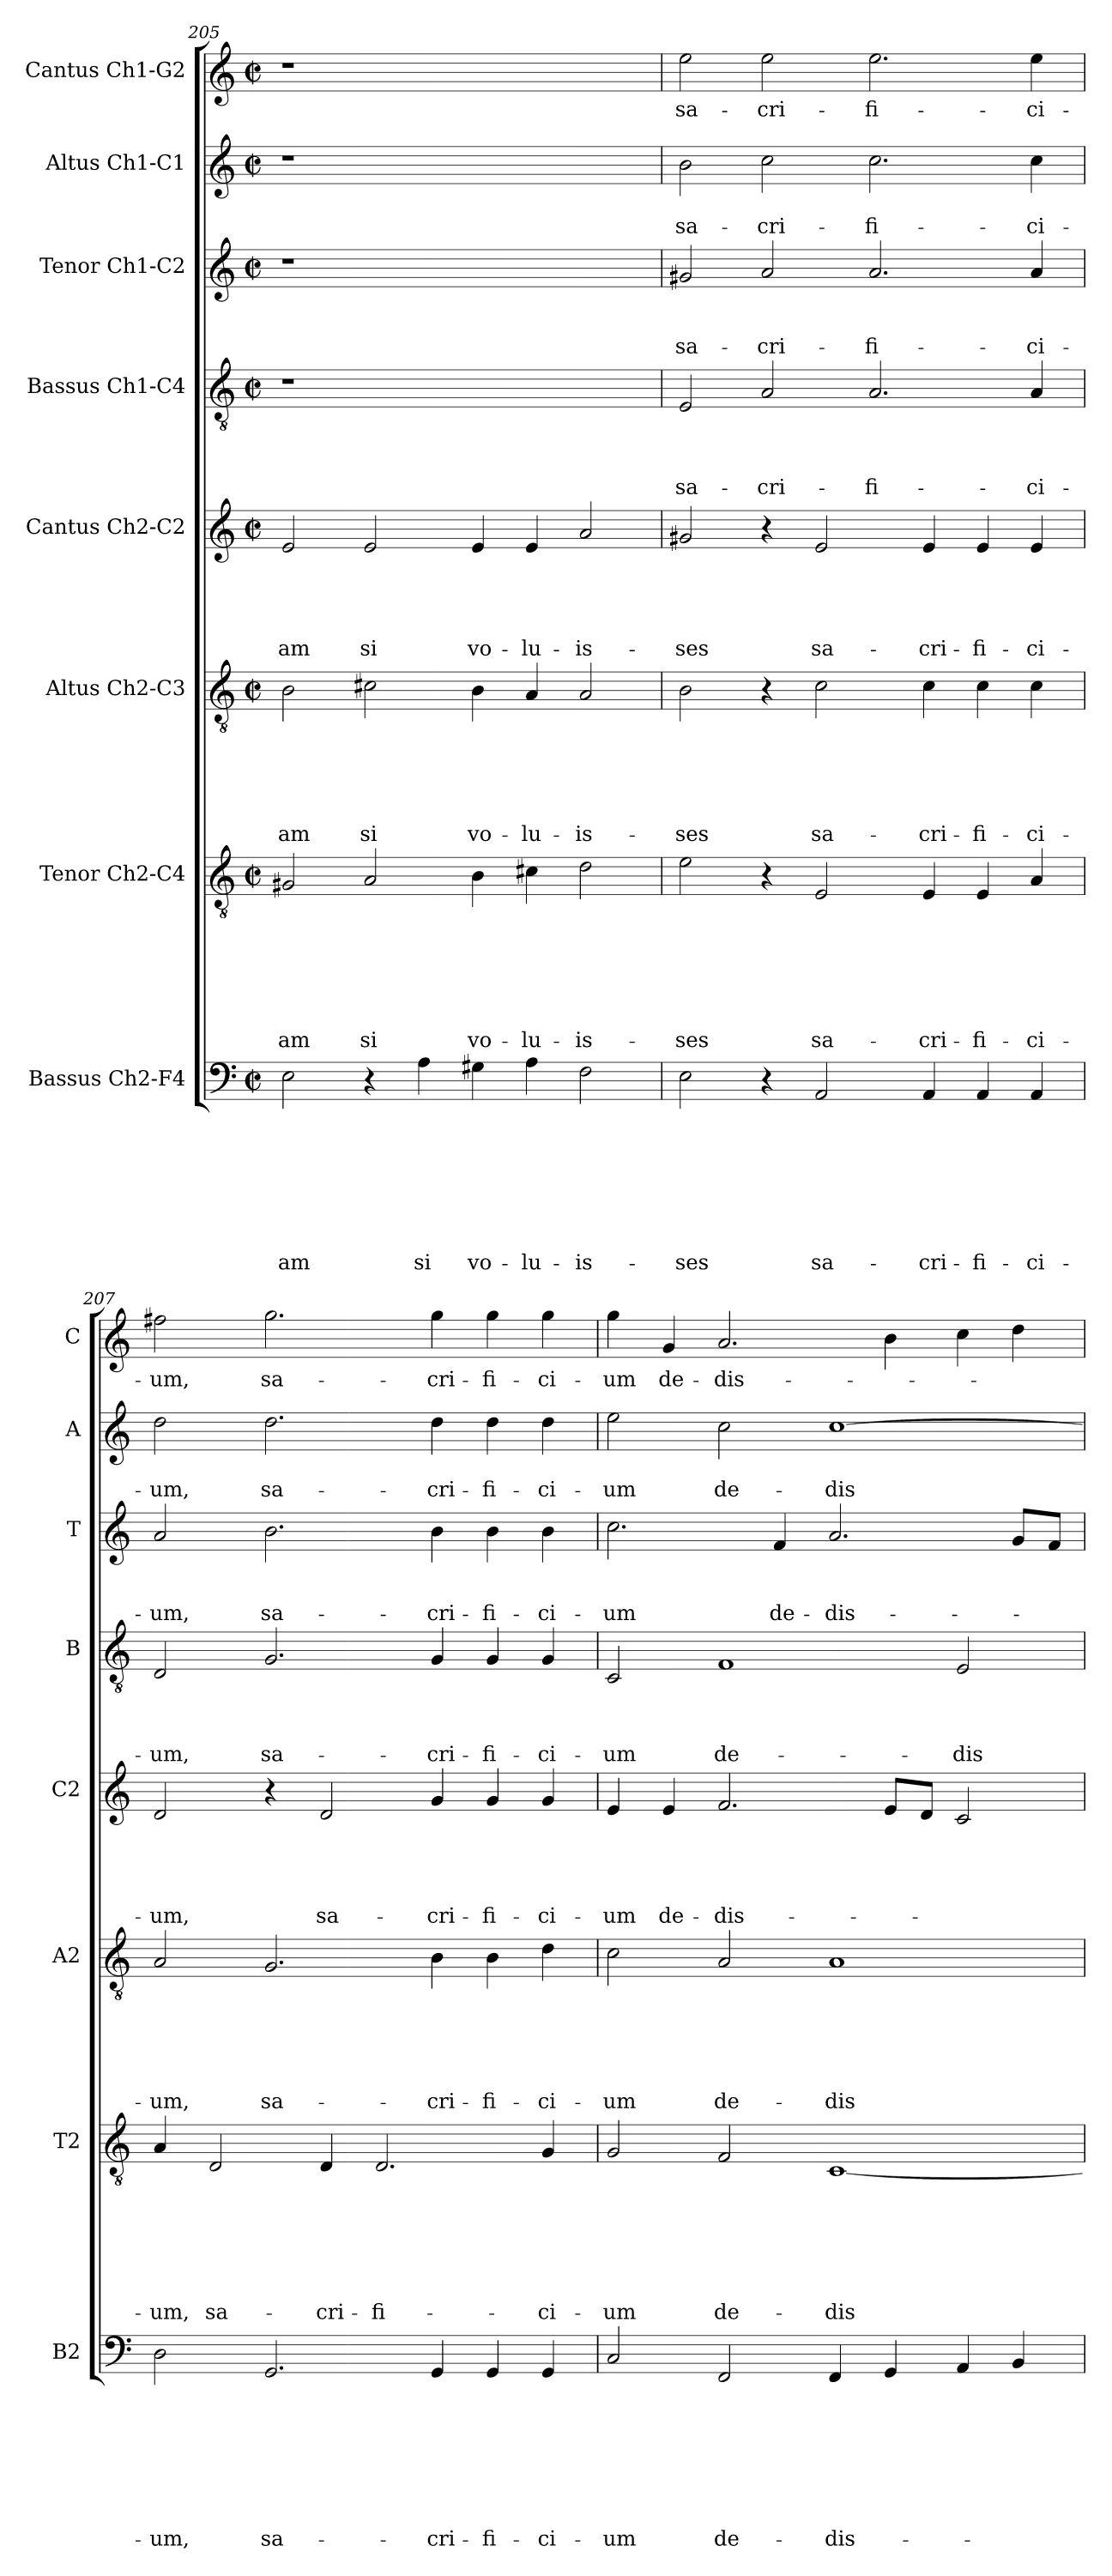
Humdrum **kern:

**kern	**text	**text	**text	**text	**text	**text	**text	**text	**kern	**text	**text	**text	**text	**text	**text	**text	**kern	**text	**text	**text	**text	**text	**text	**kern	**text	**text	**text	**text	**text	**kern	**text	**text	**text	**text	**kern	**text	**text	**text	**kern	**text	**text	**kern	**text
*part8	*part8	*part8	*part8	*part8	*part8	*part8	*part8	*part8	*part7	*part7	*part7	*part7	*part7	*part7	*part7	*part7	*part6	*part6	*part6	*part6	*part6	*part6	*part6	*part5	*part5	*part5	*part5	*part5	*part5	*part4	*part4	*part4	*part4	*part4	*part3	*part3	*part3	*part3	*part2	*part2	*part2	*part1	*part1
*staff8	*staff8	*staff8	*staff8	*staff8	*staff8	*staff8	*staff8	*staff8	*staff7	*staff7	*staff7	*staff7	*staff7	*staff7	*staff7	*staff7	*staff6	*staff6	*staff6	*staff6	*staff6	*staff6	*staff6	*staff5	*staff5	*staff5	*staff5	*staff5	*staff5	*staff4	*staff4	*staff4	*staff4	*staff4	*staff3	*staff3	*staff3	*staff3	*staff2	*staff2	*staff2	*staff1	*staff1
*I"Bassus Ch2-F4	*	*	*	*	*	*	*	*	*I"Tenor Ch2-C4	*	*	*	*	*	*	*	*I"Altus Ch2-C3	*	*	*	*	*	*	*I"Cantus Ch2-C2	*	*	*	*	*	*I"Bassus Ch1-C4	*	*	*	*	*I"Tenor Ch1-C2	*	*	*	*I"Altus Ch1-C1	*	*	*I"Cantus Ch1-G2	*
*I'B2	*	*	*	*	*	*	*	*	*I'T2	*	*	*	*	*	*	*	*I'A2	*	*	*	*	*	*	*I'C2	*	*	*	*	*	*I'B	*	*	*	*	*I'T	*	*	*	*I'A	*	*	*I'C	*
*clefF4	*	*	*	*	*	*	*	*	*clefGv2	*	*	*	*	*	*	*	*clefGv2	*	*	*	*	*	*	*clefG2	*	*	*	*	*	*clefGv2	*	*	*	*	*clefG2	*	*	*	*clefG2	*	*	*clefG2	*
*k[]	*	*	*	*	*	*	*	*	*k[]	*	*	*	*	*	*	*	*k[]	*	*	*	*	*	*	*k[]	*	*	*	*	*	*k[]	*	*	*	*	*k[]	*	*	*	*k[]	*	*	*k[]	*
*C:	*	*	*	*	*	*	*	*	*C:	*	*	*	*	*	*	*	*C:	*	*	*	*	*	*	*C:	*	*	*	*	*	*C:	*	*	*	*	*C:	*	*	*	*C:	*	*	*C:	*
*M2/2	*	*	*	*	*	*	*	*	*M2/2	*	*	*	*	*	*	*	*M2/2	*	*	*	*	*	*	*M2/2	*	*	*	*	*	*M2/2	*	*	*	*	*M2/2	*	*	*	*M2/2	*	*	*M2/2	*
*met(c|)	*	*	*	*	*	*	*	*	*met(c|)	*	*	*	*	*	*	*	*met(c|)	*	*	*	*	*	*	*met(c|)	*	*	*	*	*	*met(c|)	*	*	*	*	*met(c|)	*	*	*	*met(c|)	*	*	*met(c|)	*
=205	=205	=205	=205	=205	=205	=205	=205	=205	=205	=205	=205	=205	=205	=205	=205	=205	=205	=205	=205	=205	=205	=205	=205	=205	=205	=205	=205	=205	=205	=205	=205	=205	=205	=205	=205	=205	=205	=205	=205	=205	=205	=205	=205
!	!	!	!	!	!	!	!	!LO:LY:b	!	!	!	!	!	!	!	!LO:LY:b	!	!	!	!	!	!	!LO:LY:b	!	!	!	!	!	!LO:LY:b	!	!	!	!	!	!	!	!	!	!	!	!	!	!
2E\	.	.	.	.	.	.	.	-am	2G#X/	.	.	.	.	.	.	-am	2B\	.	.	.	.	.	-am	2e/	.	.	.	.	-am	1r	.	.	.	.	1r	.	.	.	1r	.	.	1r	.
!	!	!	!	!	!	!	!	!	!	!	!	!	!	!	!	!LO:LY:b	!	!	!	!	!	!	!LO:LY:b	!	!	!	!	!	!LO:LY:b	!	!	!	!	!	!	!	!	!	!	!	!	!	!
4r	.	.	.	.	.	.	.	.	2A/	.	.	.	.	.	.	si	2c#X\	.	.	.	.	.	si	2e/	.	.	.	.	si	.	.	.	.	.	.	.	.	.	.	.	.	.	.
!	!	!	!	!	!	!	!	!LO:LY:b	!	!	!	!	!	!	!	!	!	!	!	!	!	!	!	!	!	!	!	!	!	!	!	!	!	!	!	!	!	!	!	!	!	!	!
4A\	.	.	.	.	.	.	.	si	.	.	.	.	.	.	.	.	.	.	.	.	.	.	.	.	.	.	.	.	.	.	.	.	.	.	.	.	.	.	.	.	.	.	.
!	!	!	!	!	!	!	!	!LO:LY:b	!	!	!	!	!	!	!	!LO:LY:b	!	!	!	!	!	!	!LO:LY:b	!	!	!	!	!	!LO:LY:b	!	!	!	!	!	!	!	!	!	!	!	!	!	!
4G#X\	.	.	.	.	.	.	.	vo-	4B\	.	.	.	.	.	.	vo-	4B\	.	.	.	.	.	vo-	4e/	.	.	.	.	vo-	1ryy	.	.	.	.	1ryy	.	.	.	1ryy	.	.	1ryy	.
!	!	!	!	!	!	!	!	!LO:LY:b	!	!	!	!	!	!	!	!LO:LY:b	!	!	!	!	!	!	!LO:LY:b	!	!	!	!	!	!LO:LY:b	!	!	!	!	!	!	!	!	!	!	!	!	!	!
4A\	.	.	.	.	.	.	.	-lu-	4c#X\	.	.	.	.	.	.	-lu-	4A/	.	.	.	.	.	-lu-	4e/	.	.	.	.	-lu-	.	.	.	.	.	.	.	.	.	.	.	.	.	.
!	!	!	!	!	!	!	!	!LO:LY:b	!	!	!	!	!	!	!	!LO:LY:b	!	!	!	!	!	!	!LO:LY:b	!	!	!	!	!	!LO:LY:b	!	!	!	!	!	!	!	!	!	!	!	!	!	!
2F\	.	.	.	.	.	.	.	-is-	2d\	.	.	.	.	.	.	-is-	2A/	.	.	.	.	.	-is-	2a/	.	.	.	.	-is-	.	.	.	.	.	.	.	.	.	.	.	.	.	.
!!LO:PB:g=z
=206	=206	=206	=206	=206	=206	=206	=206	=206	=206	=206	=206	=206	=206	=206	=206	=206	=206	=206	=206	=206	=206	=206	=206	=206	=206	=206	=206	=206	=206	=206	=206	=206	=206	=206	=206	=206	=206	=206	=206	=206	=206	=206	=206
!	!	!	!	!	!	!	!	!LO:LY:b	!	!	!	!	!	!	!	!LO:LY:b	!	!	!	!	!	!	!LO:LY:b	!	!	!	!	!	!LO:LY:b	!	!	!	!	!LO:LY:b	!	!	!	!LO:LY:b	!	!	!LO:LY:b	!	!LO:LY:b
2E\	.	.	.	.	.	.	.	-ses	2e\	.	.	.	.	.	.	-ses	2B\	.	.	.	.	.	-ses	2g#X/	.	.	.	.	-ses	2E/	.	.	.	sa-	2g#X/	.	.	sa-	2b\	.	sa-	2ee\	sa-
!	!	!	!	!	!	!	!	!	!	!	!	!	!	!	!	!	!	!	!	!	!	!	!	!	!	!	!	!	!	!	!	!	!	!LO:LY:b	!	!	!	!LO:LY:b	!	!	!LO:LY:b	!	!LO:LY:b
4r	.	.	.	.	.	.	.	.	4r	.	.	.	.	.	.	.	4r	.	.	.	.	.	.	4r	.	.	.	.	.	2A/	.	.	.	-cri-	2a/	.	.	-cri-	2cc\	.	-cri-	2ee\	-cri-
!	!	!	!	!	!	!	!	!LO:LY:b	!	!	!	!	!	!	!	!LO:LY:b	!	!	!	!	!	!	!LO:LY:b	!	!	!	!	!	!LO:LY:b	!	!	!	!	!	!	!	!	!	!	!	!	!	!
2AA/	.	.	.	.	.	.	.	sa-	2E/	.	.	.	.	.	.	sa-	2c\	.	.	.	.	.	sa-	2e/	.	.	.	.	sa-	.	.	.	.	.	.	.	.	.	.	.	.	.	.
!	!	!	!	!	!	!	!	!	!	!	!	!	!	!	!	!	!	!	!	!	!	!	!	!	!	!	!	!	!	!	!	!	!	!LO:LY:b	!	!	!	!LO:LY:b	!	!	!LO:LY:b	!	!LO:LY:b
.	.	.	.	.	.	.	.	.	.	.	.	.	.	.	.	.	.	.	.	.	.	.	.	.	.	.	.	.	.	2.A/	.	.	.	-fi-	2.a/	.	.	-fi-	2.cc\	.	-fi-	2.ee\	-fi-
!	!	!	!	!	!	!	!	!LO:LY:b	!	!	!	!	!	!	!	!LO:LY:b	!	!	!	!	!	!	!LO:LY:b	!	!	!	!	!	!LO:LY:b	!	!	!	!	!	!	!	!	!	!	!	!	!	!
4AA/	.	.	.	.	.	.	.	-cri-	4E/	.	.	.	.	.	.	-cri-	4c\	.	.	.	.	.	-cri-	4e/	.	.	.	.	-cri-	.	.	.	.	.	.	.	.	.	.	.	.	.	.
!	!	!	!	!	!	!	!	!LO:LY:b	!	!	!	!	!	!	!	!LO:LY:b	!	!	!	!	!	!	!LO:LY:b	!	!	!	!	!	!LO:LY:b	!	!	!	!	!	!	!	!	!	!	!	!	!	!
4AA/	.	.	.	.	.	.	.	-fi-	4E/	.	.	.	.	.	.	-fi-	4c\	.	.	.	.	.	-fi-	4e/	.	.	.	.	-fi-	.	.	.	.	.	.	.	.	.	.	.	.	.	.
!	!	!	!	!	!	!	!	!LO:LY:b	!	!	!	!	!	!	!	!LO:LY:b	!	!	!	!	!	!	!LO:LY:b	!	!	!	!	!	!LO:LY:b	!	!	!	!	!LO:LY:b	!	!	!	!LO:LY:b	!	!	!LO:LY:b	!	!LO:LY:b
4AA/	.	.	.	.	.	.	.	-ci-	4A/	.	.	.	.	.	.	-ci-	4c\	.	.	.	.	.	-ci-	4e/	.	.	.	.	-ci-	4A/	.	.	.	-ci-	4a/	.	.	-ci-	4cc\	.	-ci-	4ee\	-ci-
=207	=207	=207	=207	=207	=207	=207	=207	=207	=207	=207	=207	=207	=207	=207	=207	=207	=207	=207	=207	=207	=207	=207	=207	=207	=207	=207	=207	=207	=207	=207	=207	=207	=207	=207	=207	=207	=207	=207	=207	=207	=207	=207	=207
!	!	!	!	!	!	!	!	!LO:LY:b	!	!	!	!	!	!	!	!LO:LY:b	!	!	!	!	!	!	!LO:LY:b	!	!	!	!	!	!LO:LY:b	!	!	!	!	!LO:LY:b	!	!	!	!LO:LY:b	!	!	!LO:LY:b	!	!LO:LY:b
2D\	.	.	.	.	.	.	.	-um,	4A/	.	.	.	.	.	.	-um,	2A/	.	.	.	.	.	-um,	2d/	.	.	.	.	-um,	2D/	.	.	.	-um,	2a/	.	.	-um,	2dd\	.	-um,	2ff#X\	-um,
!	!	!	!	!	!	!	!	!	!	!	!	!	!	!	!	!LO:LY:b	!	!	!	!	!	!	!	!	!	!	!	!	!	!	!	!	!	!	!	!	!	!	!	!	!	!	!
.	.	.	.	.	.	.	.	.	2D/	.	.	.	.	.	.	sa-	.	.	.	.	.	.	.	.	.	.	.	.	.	.	.	.	.	.	.	.	.	.	.	.	.	.	.
!	!	!	!	!	!	!	!	!LO:LY:b	!	!	!	!	!	!	!	!	!	!	!	!	!	!	!LO:LY:b	!	!	!	!	!	!	!	!	!	!	!LO:LY:b	!	!	!	!LO:LY:b	!	!	!LO:LY:b	!	!LO:LY:b
2.GG/	.	.	.	.	.	.	.	sa-	.	.	.	.	.	.	.	.	2.G/	.	.	.	.	.	sa-	4r	.	.	.	.	.	2.G/	.	.	.	sa-	2.b\	.	.	sa-	2.dd\	.	sa-	2.gg\	sa-
!	!	!	!	!	!	!	!	!	!	!	!	!	!	!	!	!LO:LY:b	!	!	!	!	!	!	!	!	!	!	!	!	!LO:LY:b	!	!	!	!	!	!	!	!	!	!	!	!	!	!
.	.	.	.	.	.	.	.	.	4D/	.	.	.	.	.	.	-cri-	.	.	.	.	.	.	.	2d/	.	.	.	.	sa-	.	.	.	.	.	.	.	.	.	.	.	.	.	.
!	!	!	!	!	!	!	!	!	!	!	!	!	!	!	!	!LO:LY:b	!	!	!	!	!	!	!	!	!	!	!	!	!	!	!	!	!	!	!	!	!	!	!	!	!	!	!
.	.	.	.	.	.	.	.	.	2.D/	.	.	.	.	.	.	-fi-	.	.	.	.	.	.	.	.	.	.	.	.	.	.	.	.	.	.	.	.	.	.	.	.	.	.	.
!	!	!	!	!	!	!	!	!LO:LY:b	!	!	!	!	!	!	!	!	!	!	!	!	!	!	!LO:LY:b	!	!	!	!	!	!LO:LY:b	!	!	!	!	!LO:LY:b	!	!	!	!LO:LY:b	!	!	!LO:LY:b	!	!LO:LY:b
4GG/	.	.	.	.	.	.	.	-cri-	.	.	.	.	.	.	.	.	4B\	.	.	.	.	.	-cri-	4g/	.	.	.	.	-cri-	4G/	.	.	.	-cri-	4b\	.	.	-cri-	4dd\	.	-cri-	4gg\	-cri-
!	!	!	!	!	!	!	!	!LO:LY:b	!	!	!	!	!	!	!	!	!	!	!	!	!	!	!LO:LY:b	!	!	!	!	!	!LO:LY:b	!	!	!	!	!LO:LY:b	!	!	!	!LO:LY:b	!	!	!LO:LY:b	!	!LO:LY:b
4GG/	.	.	.	.	.	.	.	-fi-	.	.	.	.	.	.	.	.	4B\	.	.	.	.	.	-fi-	4g/	.	.	.	.	-fi-	4G/	.	.	.	-fi-	4b\	.	.	-fi-	4dd\	.	-fi-	4gg\	-fi-
!	!	!	!	!	!	!	!	!LO:LY:b	!	!	!	!	!	!	!	!LO:LY:b	!	!	!	!	!	!	!LO:LY:b	!	!	!	!	!	!LO:LY:b	!	!	!	!	!LO:LY:b	!	!	!	!LO:LY:b	!	!	!LO:LY:b	!	!LO:LY:b
4GG/	.	.	.	.	.	.	.	-ci-	4G/	.	.	.	.	.	.	-ci-	4d\	.	.	.	.	.	-ci-	4g/	.	.	.	.	-ci-	4G/	.	.	.	-ci-	4b\	.	.	-ci-	4dd\	.	-ci-	4gg\	-ci-
=208	=208	=208	=208	=208	=208	=208	=208	=208	=208	=208	=208	=208	=208	=208	=208	=208	=208	=208	=208	=208	=208	=208	=208	=208	=208	=208	=208	=208	=208	=208	=208	=208	=208	=208	=208	=208	=208	=208	=208	=208	=208	=208	=208
!	!	!	!	!	!	!	!	!LO:LY:b	!	!	!	!	!	!	!	!LO:LY:b	!	!	!	!	!	!	!LO:LY:b	!	!	!	!	!	!LO:LY:b	!	!	!	!	!LO:LY:b	!	!	!	!LO:LY:b	!	!	!LO:LY:b	!	!LO:LY:b
2C/	.	.	.	.	.	.	.	-um	2G/	.	.	.	.	.	.	-um	2c\	.	.	.	.	.	-um	4e/	.	.	.	.	-um	2C/	.	.	.	-um	2.cc\	.	.	-um	2ee\	.	-um	4gg\	-um
!	!	!	!	!	!	!	!	!	!	!	!	!	!	!	!	!	!	!	!	!	!	!	!	!	!	!	!	!	!LO:LY:b	!	!	!	!	!	!	!	!	!	!	!	!	!	!LO:LY:b
.	.	.	.	.	.	.	.	.	.	.	.	.	.	.	.	.	.	.	.	.	.	.	.	4e/	.	.	.	.	de-	.	.	.	.	.	.	.	.	.	.	.	.	4g/	de-
!	!	!	!	!	!	!	!	!LO:LY:b	!	!	!	!	!	!	!	!LO:LY:b	!	!	!	!	!	!	!LO:LY:b	!	!	!	!	!	!LO:LY:b	!	!	!	!	!LO:LY:b	!	!	!	!	!	!	!LO:LY:b	!	!LO:LY:b
2FF/	.	.	.	.	.	.	.	de-	2F/	.	.	.	.	.	.	de-	2A/	.	.	.	.	.	de-	2.f/	.	.	.	.	-dis-	1F	.	.	.	de-	.	.	.	.	2cc\	.	de-	2.a/	-dis-
!	!	!	!	!	!	!	!	!	!	!	!	!	!	!	!	!	!	!	!	!	!	!	!	!	!	!	!	!	!	!	!	!	!	!	!	!	!	!LO:LY:b	!	!	!	!	!
.	.	.	.	.	.	.	.	.	.	.	.	.	.	.	.	.	.	.	.	.	.	.	.	.	.	.	.	.	.	.	.	.	.	.	4f/	.	.	de-	.	.	.	.	.
!	!	!	!	!	!	!	!	!LO:LY:b	!	!	!	!	!	!	!	!LO:LY:b	!	!	!	!	!	!	!LO:LY:b	!	!	!	!	!	!	!	!	!	!	!	!	!	!	!LO:LY:b	!	!	!LO:LY:b	!	!
4FF/	.	.	.	.	.	.	.	-dis-	[1C	.	.	.	.	.	.	-dis-	1A	.	.	.	.	.	-dis-	.	.	.	.	.	.	.	.	.	.	.	2.a/	.	.	-dis-	[1cc	.	-dis-	.	.
4GG/	.	.	.	.	.	.	.	.	.	.	.	.	.	.	.	.	.	.	.	.	.	.	.	8e/L	.	.	.	.	.	.	.	.	.	.	.	.	.	.	.	.	.	4b\	.
.	.	.	.	.	.	.	.	.	.	.	.	.	.	.	.	.	.	.	.	.	.	.	.	8d/J	.	.	.	.	.	.	.	.	.	.	.	.	.	.	.	.	.	.	.
!	!	!	!	!	!	!	!	!	!	!	!	!	!	!	!	!	!	!	!	!	!	!	!	!	!	!	!	!	!	!	!	!	!	!LO:LY:b	!	!	!	!	!	!	!	!	!
4AA/	.	.	.	.	.	.	.	.	.	.	.	.	.	.	.	.	.	.	.	.	.	.	.	2c/	.	.	.	.	.	2E/	.	.	.	-dis-	.	.	.	.	.	.	.	4cc\	.
4BB/	.	.	.	.	.	.	.	.	.	.	.	.	.	.	.	.	.	.	.	.	.	.	.	.	.	.	.	.	.	.	.	.	.	.	8g/L	.	.	.	.	.	.	4dd\	.
.	.	.	.	.	.	.	.	.	.	.	.	.	.	.	.	.	.	.	.	.	.	.	.	.	.	.	.	.	.	.	.	.	.	.	8f/J	.	.	.	.	.	.	.	.
=	=	=	=	=	=	=	=	=	=	=	=	=	=	=	=	=	=	=	=	=	=	=	=	=	=	=	=	=	=	=	=	=	=	=	=	=	=	=	=	=	=	=	=
*-	*-	*-	*-	*-	*-	*-	*-	*-	*-	*-	*-	*-	*-	*-	*-	*-	*-	*-	*-	*-	*-	*-	*-	*-	*-	*-	*-	*-	*-	*-	*-	*-	*-	*-	*-	*-	*-	*-	*-	*-	*-	*-	*-
